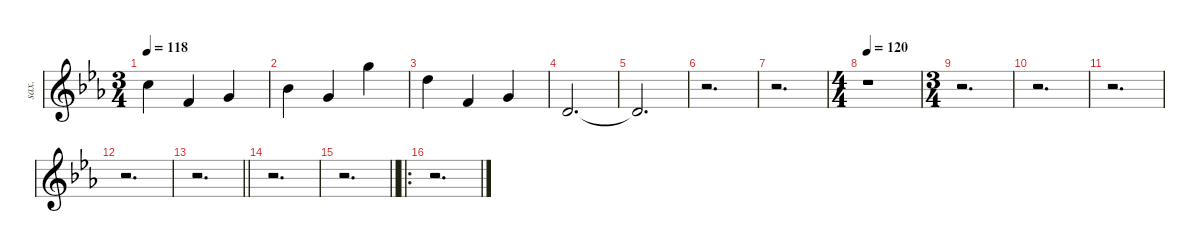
\defaultSystemsLayout 4
\hideDynamics
\bracketExtendMode nobrackets
\otherSystemsTrackNameOrientation horizontal
\track ("Saxofone" "sax.") {defaultSystemsLayout 8 instrument sopranosax}
\staff {score}
\tuning (E4 B3 G3 D3 A2 E2)
\ts (3 4)
\tempo 118
\clef g2
\ks eb
5.3{acc forcenatural}.4{ot 8vb dy mp beam Down} 3.4{acc forcenatural}.4{ot 8vb beam Up} 5.4{acc forcenatural}.4{ot 8vb beam Up} |
3.3{acc b}.4{ot 8vb beam Down} 5.4{acc forcenatural}.4{ot 8vb beam Up} 3.1{acc forcenatural}.4{ot 8vb beam Down} |
3.2{acc forcenatural}.4{ot 8vb beam Down} 3.4{acc forcenatural}.4{ot 8vb beam Up} 5.4{acc forcenatural}.4{ot 8vb beam Up} |
5.5{acc forcenatural}.2{d ot 8vb beam Up} |
5.5{t acc forcenatural}.2{d ot 8vb beam Up} |
r.2{d beam Down} |
r.2{d beam Down} |
\ts (4 4)
\beaming (8 2 2 2 2)
\tempo 120
r.1{beam Down} |
\ts (3 4)
\beaming (8 2 2 2)
r.2{d beam Down} |
r.2{d beam Down} |
r.2{d beam Down} |
r.2{d beam Down} |
\barLineRight lightlight
r.2{d beam Down} |
r.2{d beam Down} |
\barLineRight lightlight
r.2{d beam Down} |
\ro
r.2{d beam Down}
